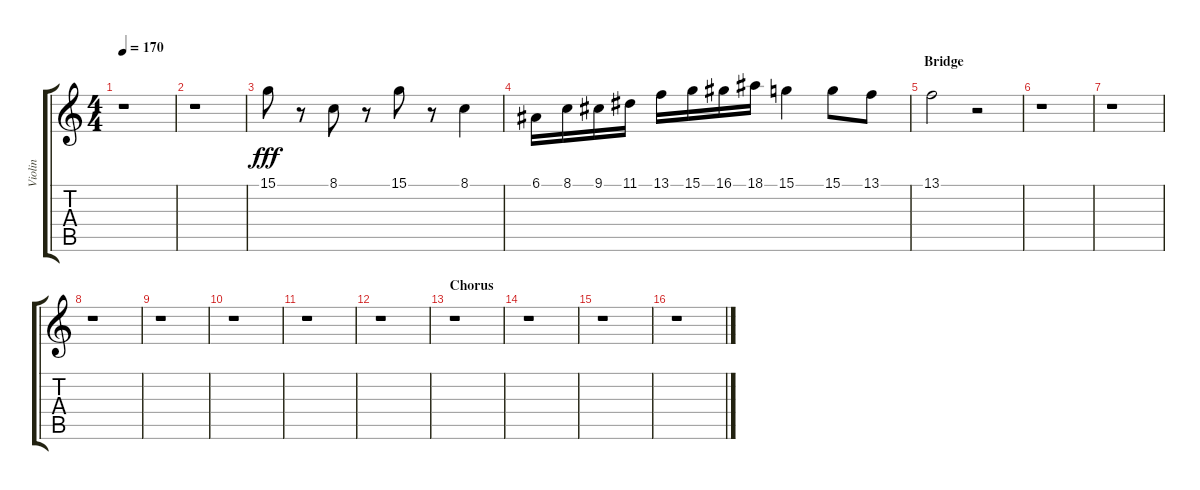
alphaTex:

\track ("Violin" "Violin") {instrument violin}
\staff {score tabs}
\tuning (E4 B3 G3 D3 A2 E2) {hide}
\ts (4 4)
\tempo 170
\clef g2
\ks c
r.1{dy f} |
r.1 |
15.1.8{dy fff} r.8 8.1.8 r.8 15.1.8 r.8 8.1.4 |
6.1.16 8.1.16 9.1.16 11.1.16 13.1.16 15.1.16 16.1.16 18.1.16 15.1.4 15.1.8 13.1.8 |
\section ("" "Bridge")
13.1.2 r.2 |
r.1 |
r.1 |
r.1 |
r.1 |
r.1 |
r.1 |
r.1 |
\section ("" "Chorus")
r.1 |
r.1 |
r.1 |
r.1
